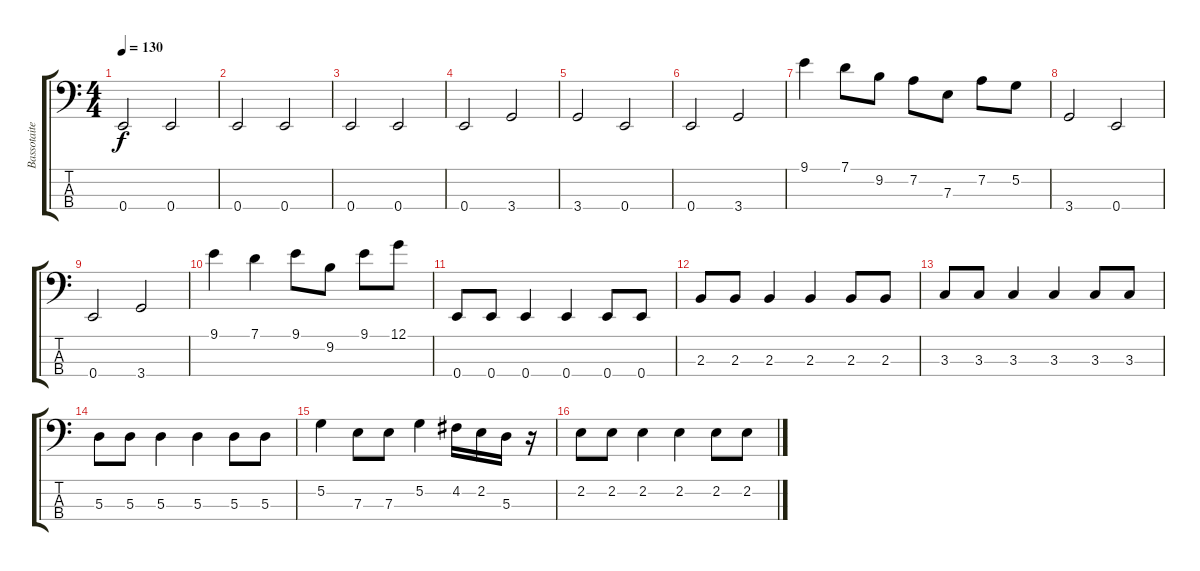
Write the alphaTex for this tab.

\track ("Bassotaiteilija" "Bassotaite") {instrument electricbassfinger}
\staff {score tabs}
\tuning (G2 D2 A1 E1) {hide}
\ts (4 4)
\tempo 130
\clef f4
\ks c
0.4.2{dy f} 0.4.2 |
0.4.2 0.4.2 |
0.4.2 0.4.2 |
0.4.2 3.4.2 |
3.4.2 0.4.2 |
0.4.2 3.4.2 |
9.1.4 7.1.8 9.2.8 7.2.8 7.3.8 7.2.8 5.2.8 |
3.4.2 0.4.2 |
0.4.2 3.4.2 |
9.1.4 7.1.4 9.1.8 9.2.8 9.1.8 12.1.8 |
0.4.8 0.4.8 0.4.4 0.4.4 0.4.8 0.4.8 |
2.3.8 2.3.8 2.3.4 2.3.4 2.3.8 2.3.8 |
3.3.8 3.3.8 3.3.4 3.3.4 3.3.8 3.3.8 |
5.3.8 5.3.8 5.3.4 5.3.4 5.3.8 5.3.8 |
5.2.4 7.3.8 7.3.8 5.2.4 4.2.16 2.2.16 5.3.16 r.16 |
2.2.8 2.2.8 2.2.4 2.2.4 2.2.8 2.2.8
